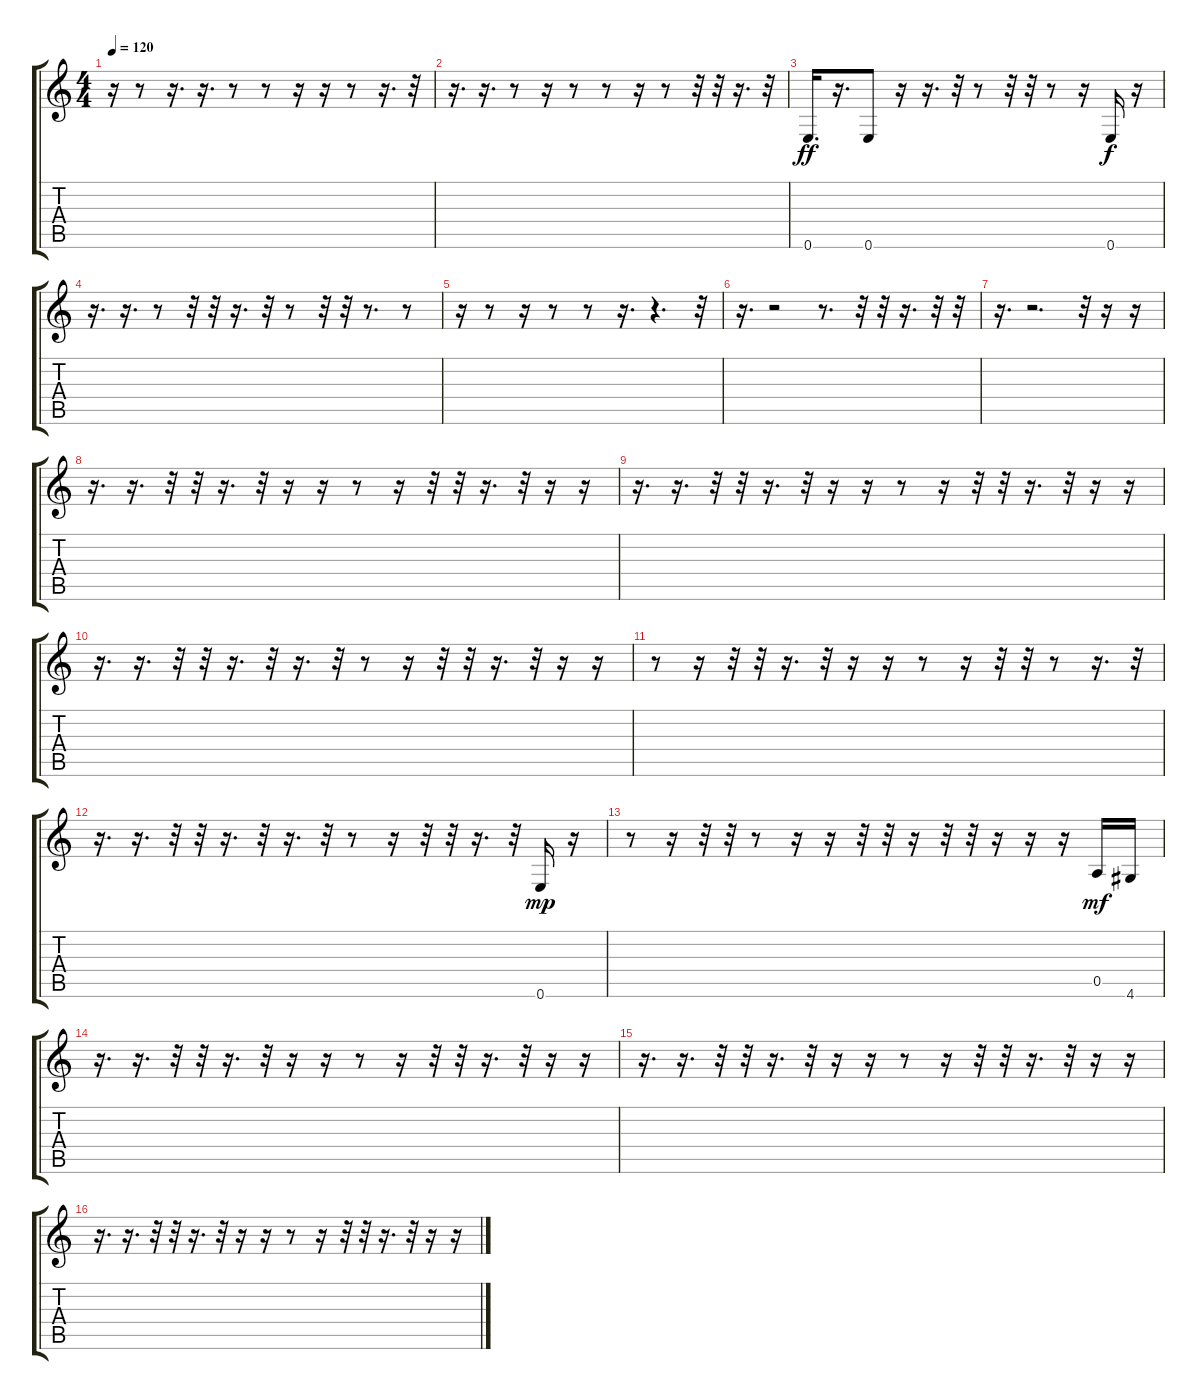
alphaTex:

\track "" {instrument electricbassfinger}
\staff {score tabs}
\tuning (E4 B3 G3 D3 A2 E2) {hide}
\ts (4 4)
\tempo 120
\clef g2
\ks c
r.16{dy ff} r.8 r.16{d} r.16{d} r.8 r.8 r.16 r.16 r.8 r.16{d} r.32 |
r.16{d} r.16{d} r.8 r.16 r.8 r.8 r.16 r.8 r.32 r.32 r.16{d} r.32 |
0.6.16{d} r.16{d} 0.6.8 r.16 r.16{d} r.32 r.8 r.32 r.32 r.8 r.16 0.6.16{dy f} r.16 |
r.16{d} r.16{d} r.8 r.32 r.32 r.16{d} r.32 r.8 r.32 r.32 r.8{d} r.8 |
r.16 r.8 r.16 r.8 r.8 r.16{d} r.4{d} r.32 |
r.16{d} r.2 r.8{d} r.32 r.32 r.16{d} r.32 r.32 |
r.16{d} r.2{d} r.32 r.16 r.16 |
r.16{d} r.16{d} r.32 r.32 r.16{d} r.32 r.16 r.16 r.8 r.16 r.32 r.32 r.16{d} r.32 r.16 r.16 |
r.16{d} r.16{d} r.32 r.32 r.16{d} r.32 r.16 r.16 r.8 r.16 r.32 r.32 r.16{d} r.32 r.16 r.16 |
r.16{d} r.16{d} r.32 r.32 r.16{d} r.32 r.16{d} r.32 r.8 r.16 r.32 r.32 r.16{d} r.32 r.16 r.16 |
r.8 r.16 r.32 r.32 r.16{d} r.32 r.16 r.16 r.8 r.16 r.32 r.32 r.8 r.16{d} r.32 |
r.16{d} r.16{d} r.32 r.32 r.16{d} r.32 r.16{d} r.32 r.8 r.16 r.32 r.32 r.16{d} r.32 0.6.16{dy mp} r.16 |
r.8 r.16 r.32 r.32 r.8 r.16 r.16 r.32 r.32 r.16 r.32 r.32 r.16 r.16 r.16 0.5.16{dy mf} 4.6.16 |
r.16{d} r.16{d} r.32 r.32 r.16{d} r.32 r.16 r.16 r.8 r.16 r.32 r.32 r.16{d} r.32 r.16 r.16 |
r.16{d} r.16{d} r.32 r.32 r.16{d} r.32 r.16 r.16 r.8 r.16 r.32 r.32 r.16{d} r.32 r.16 r.16 |
r.16{d} r.16{d} r.32 r.32 r.16{d} r.32 r.16 r.16 r.8 r.16 r.32 r.32 r.16{d} r.32 r.16 r.16
